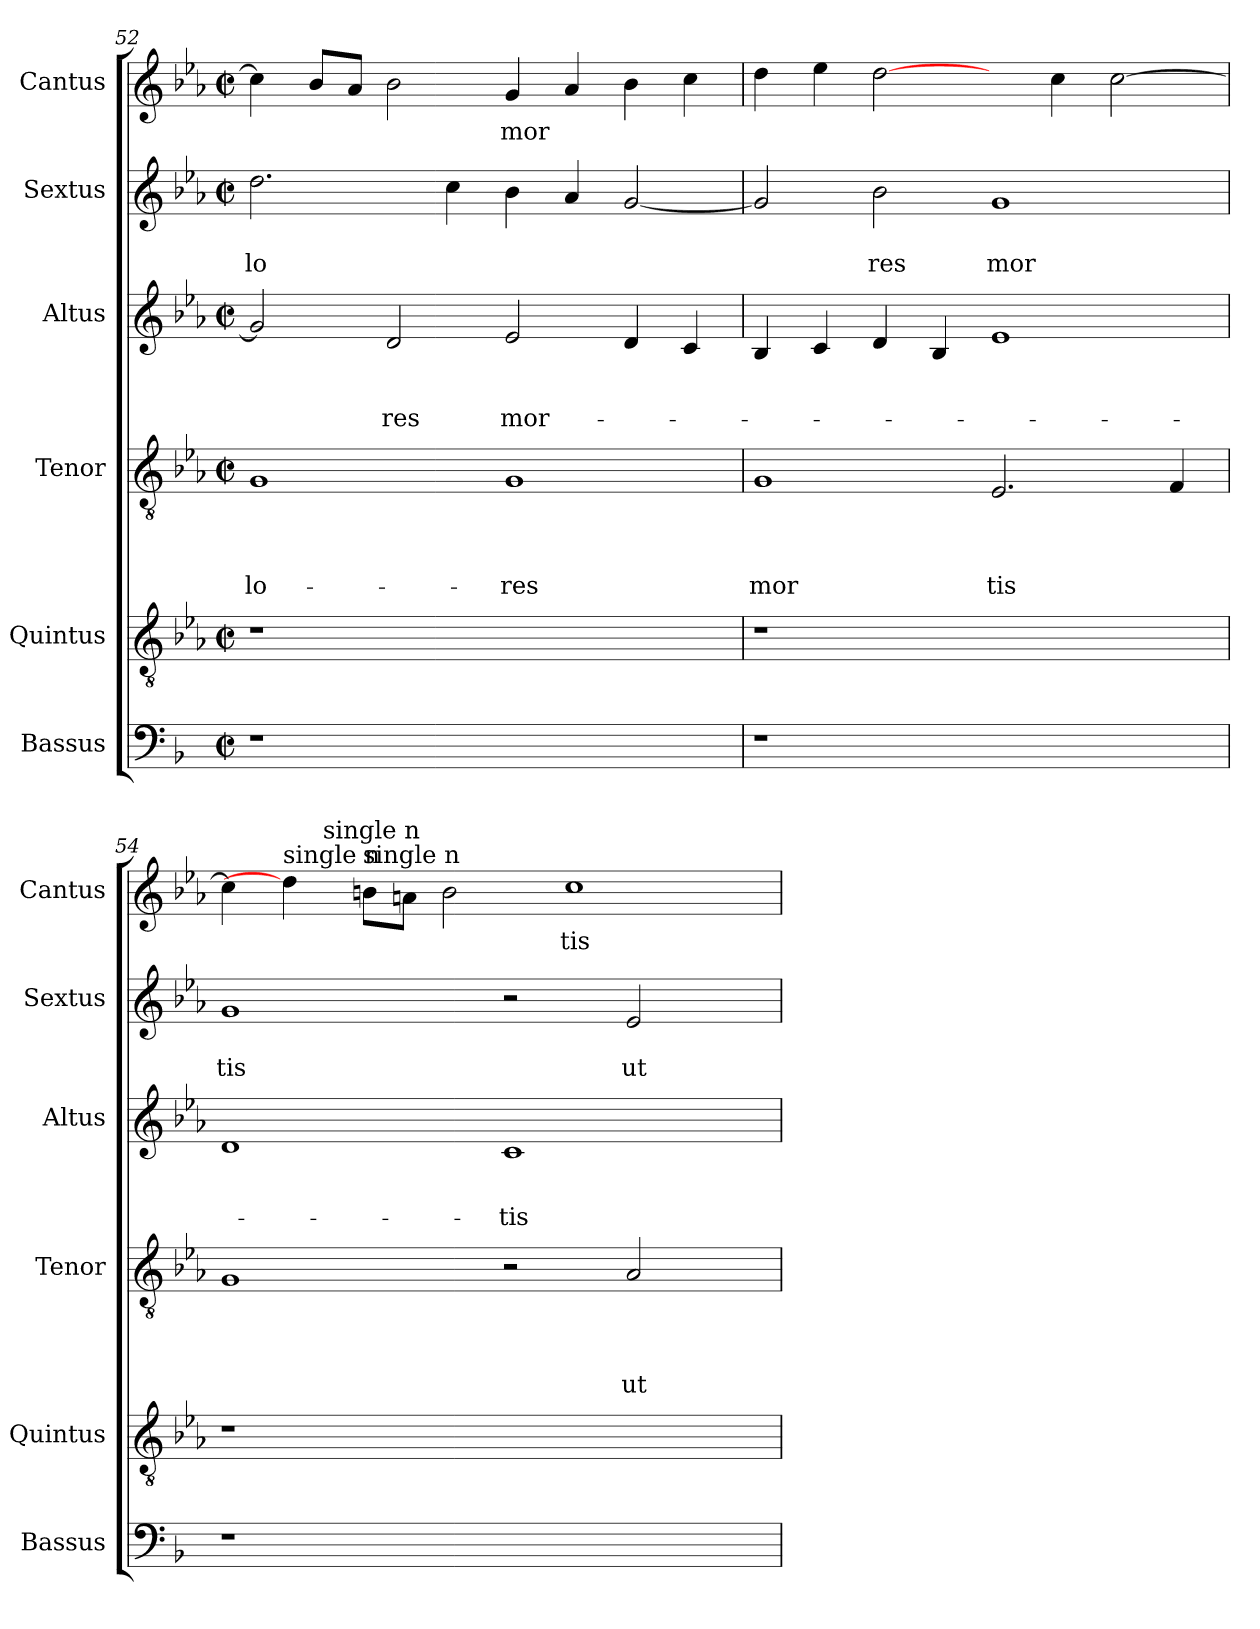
**kern	**kern	**kern	**text	**text	**text	**text	**kern	**text	**text	**text	**kern	**text	**text	**kern	**text
*part6	*part5	*part4	*part4	*part4	*part4	*part4	*part3	*part3	*part3	*part3	*part2	*part2	*part2	*part1	*part1
*staff6	*staff5	*staff4	*staff4	*staff4	*staff4	*staff4	*staff3	*staff3	*staff3	*staff3	*staff2	*staff2	*staff2	*staff1	*staff1
*I"Bassus	*I"Quintus	*I"Tenor	*	*	*	*	*I"Altus	*	*	*	*I"Sextus	*	*	*I"Cantus	*
*I'Bassus	*I'Quintus	*I'Tenor	*	*	*	*	*I'Altus	*	*	*	*I'Sextus	*	*	*I'Cantus	*
*clefF4	*clefGv2	*clefGv2	*	*	*	*	*clefG2	*	*	*	*clefG2	*	*	*clefG2	*
*k[b-]	*k[b-e-a-]	*k[b-e-a-]	*	*	*	*	*k[b-e-a-]	*	*	*	*k[b-e-a-]	*	*	*k[b-e-a-]	*
*F:	*E-:	*E-:	*	*	*	*	*E-:	*	*	*	*E-:	*	*	*E-:	*
*M2/2	*M2/2	*M2/2	*	*	*	*	*M2/2	*	*	*	*M2/2	*	*	*M2/2	*
*met(c|)	*met(c|)	*met(c|)	*	*	*	*	*met(c|)	*	*	*	*met(c|)	*	*	*met(c|)	*
=52	=52	=52	=52	=52	=52	=52	=52	=52	=52	=52	=52	=52	=52	=52	=52
!	!	!	!	!	!	!LO:LY:b	!	!	!	!	!	!	!LO:LY:b	!	!
1r	1r	1G	.	.	.	-lo-	2g/]	.	.	.	2.dd\	.	lo	4cc\]	.
.	.	.	.	.	.	.	.	.	.	.	.	.	.	8b-/L	.
.	.	.	.	.	.	.	.	.	.	.	.	.	.	8a-/J	.
!	!	!	!	!	!	!	!	!	!	!LO:LY:b	!	!	!	!	!
.	.	.	.	.	.	.	2d/	.	.	-res	.	.	.	2b-\	.
.	.	.	.	.	.	.	.	.	.	.	4cc\	.	.	.	.
!	!	!	!	!	!	!LO:LY:b	!	!	!	!LO:LY:b	!	!	!	!	!LO:LY:b
1ryy	1ryy	1G	.	.	.	-res	2e-/	.	.	mor-	4b-\	.	.	4g/	mor
.	.	.	.	.	.	.	.	.	.	.	4a-/	.	.	4a-/	.
.	.	.	.	.	.	.	4d/	.	.	.	[>2g/	.	.	4b-\	.
.	.	.	.	.	.	.	4c/	.	.	.	.	.	.	4cc\	.
!!LO:PB:g=z
=53	=53	=53	=53	=53	=53	=53	=53	=53	=53	=53	=53	=53	=53	=53	=53
!	!	!	!	!	!	!LO:LY:b	!	!	!	!	!	!	!	!	!
1r	1r	1G	.	.	.	mor	4B-/	.	.	.	2g/]	.	.	4dd\	.
.	.	.	.	.	.	.	4c/	.	.	.	.	.	.	4ee-\	.
!	!	!	!	!	!	!	!	!	!	!	!	!	!LO:LY:b	!	!
.	.	.	.	.	.	.	4d/	.	.	.	2b-\	.	res	[2dd\	.
.	.	.	.	.	.	.	4B-/	.	.	.	.	.	.	.	.
!	!	!	!	!	!	!LO:LY:b	!	!	!	!	!	!	!LO:LY:b	!	!
1ryy	1ryy	2.E-/	.	.	.	tis	1e-	.	.	.	1g	.	mor	4ryy	.
.	.	.	.	.	.	.	.	.	.	.	.	.	.	4cc\	.
.	.	.	.	.	.	.	.	.	.	.	.	.	.	[>2cc\	.
.	.	4F/	.	.	.	.	.	.	.	.	.	.	.	.	.
=54	=54	=54	=54	=54	=54	=54	=54	=54	=54	=54	=54	=54	=54	=54	=54
!	!	!	!	!	!	!	!	!	!	!	!	!	!LO:LY:b	!	!
*	*	*	*	*	*	*	*	*	*	*	*	*	*	*^	*
1r	1r	1G	.	.	.	.	1d	.	.	.	1g	.	tis	4cc\]	4.ryy	.
!	!	!	!	!	!	!	!	!	!	!	!	!	!	!LO:TX:a:t=single n	!	!
.	.	.	.	.	.	.	.	.	.	.	.	.	.	4dd\]	.	.
!	!	!	!	!	!	!	!	!	!	!	!	!	!	!	!LO:TX:a:t=single n	!
.	.	.	.	.	.	.	.	.	.	.	.	.	.	.	1...ryy	.
!	!	!	!	!	!	!	!	!	!	!	!	!	!	!LO:TX:a:t=single n	!	!
.	.	.	.	.	.	.	.	.	.	.	.	.	.	8b\L	.	.
.	.	.	.	.	.	.	.	.	.	.	.	.	.	8a\J	.	.
.	.	.	.	.	.	.	.	.	.	.	.	.	.	2b\	.	.
!	!	!	!	!	!	!	!	!	!	!LO:LY:b	!	!	!	!	!	!
1ryy	1ryy	2r	.	.	.	.	1c	.	.	-tis	2r	.	.	.	.	.
!	!	!	!	!	!	!	!	!	!	!	!	!	!	!	!	!LO:LY:b
.	.	.	.	.	.	.	.	.	.	.	.	.	.	1cc	.	tis
!	!	!	!	!	!	!LO:LY:b	!	!	!	!	!	!	!LO:LY:b	!	!	!
.	.	2A-/	.	.	.	ut	.	.	.	.	2e-/	.	ut	.	.	.
4ryy	4ryy	4ryy	.	.	.	.	4ryy	.	.	.	4ryy	.	.	.	.	.
*	*	*	*	*	*	*	*	*	*	*	*	*	*	*v	*v	*
=	=	=	=	=	=	=	=	=	=	=	=	=	=	=	=
*-	*-	*-	*-	*-	*-	*-	*-	*-	*-	*-	*-	*-	*-	*-	*-
